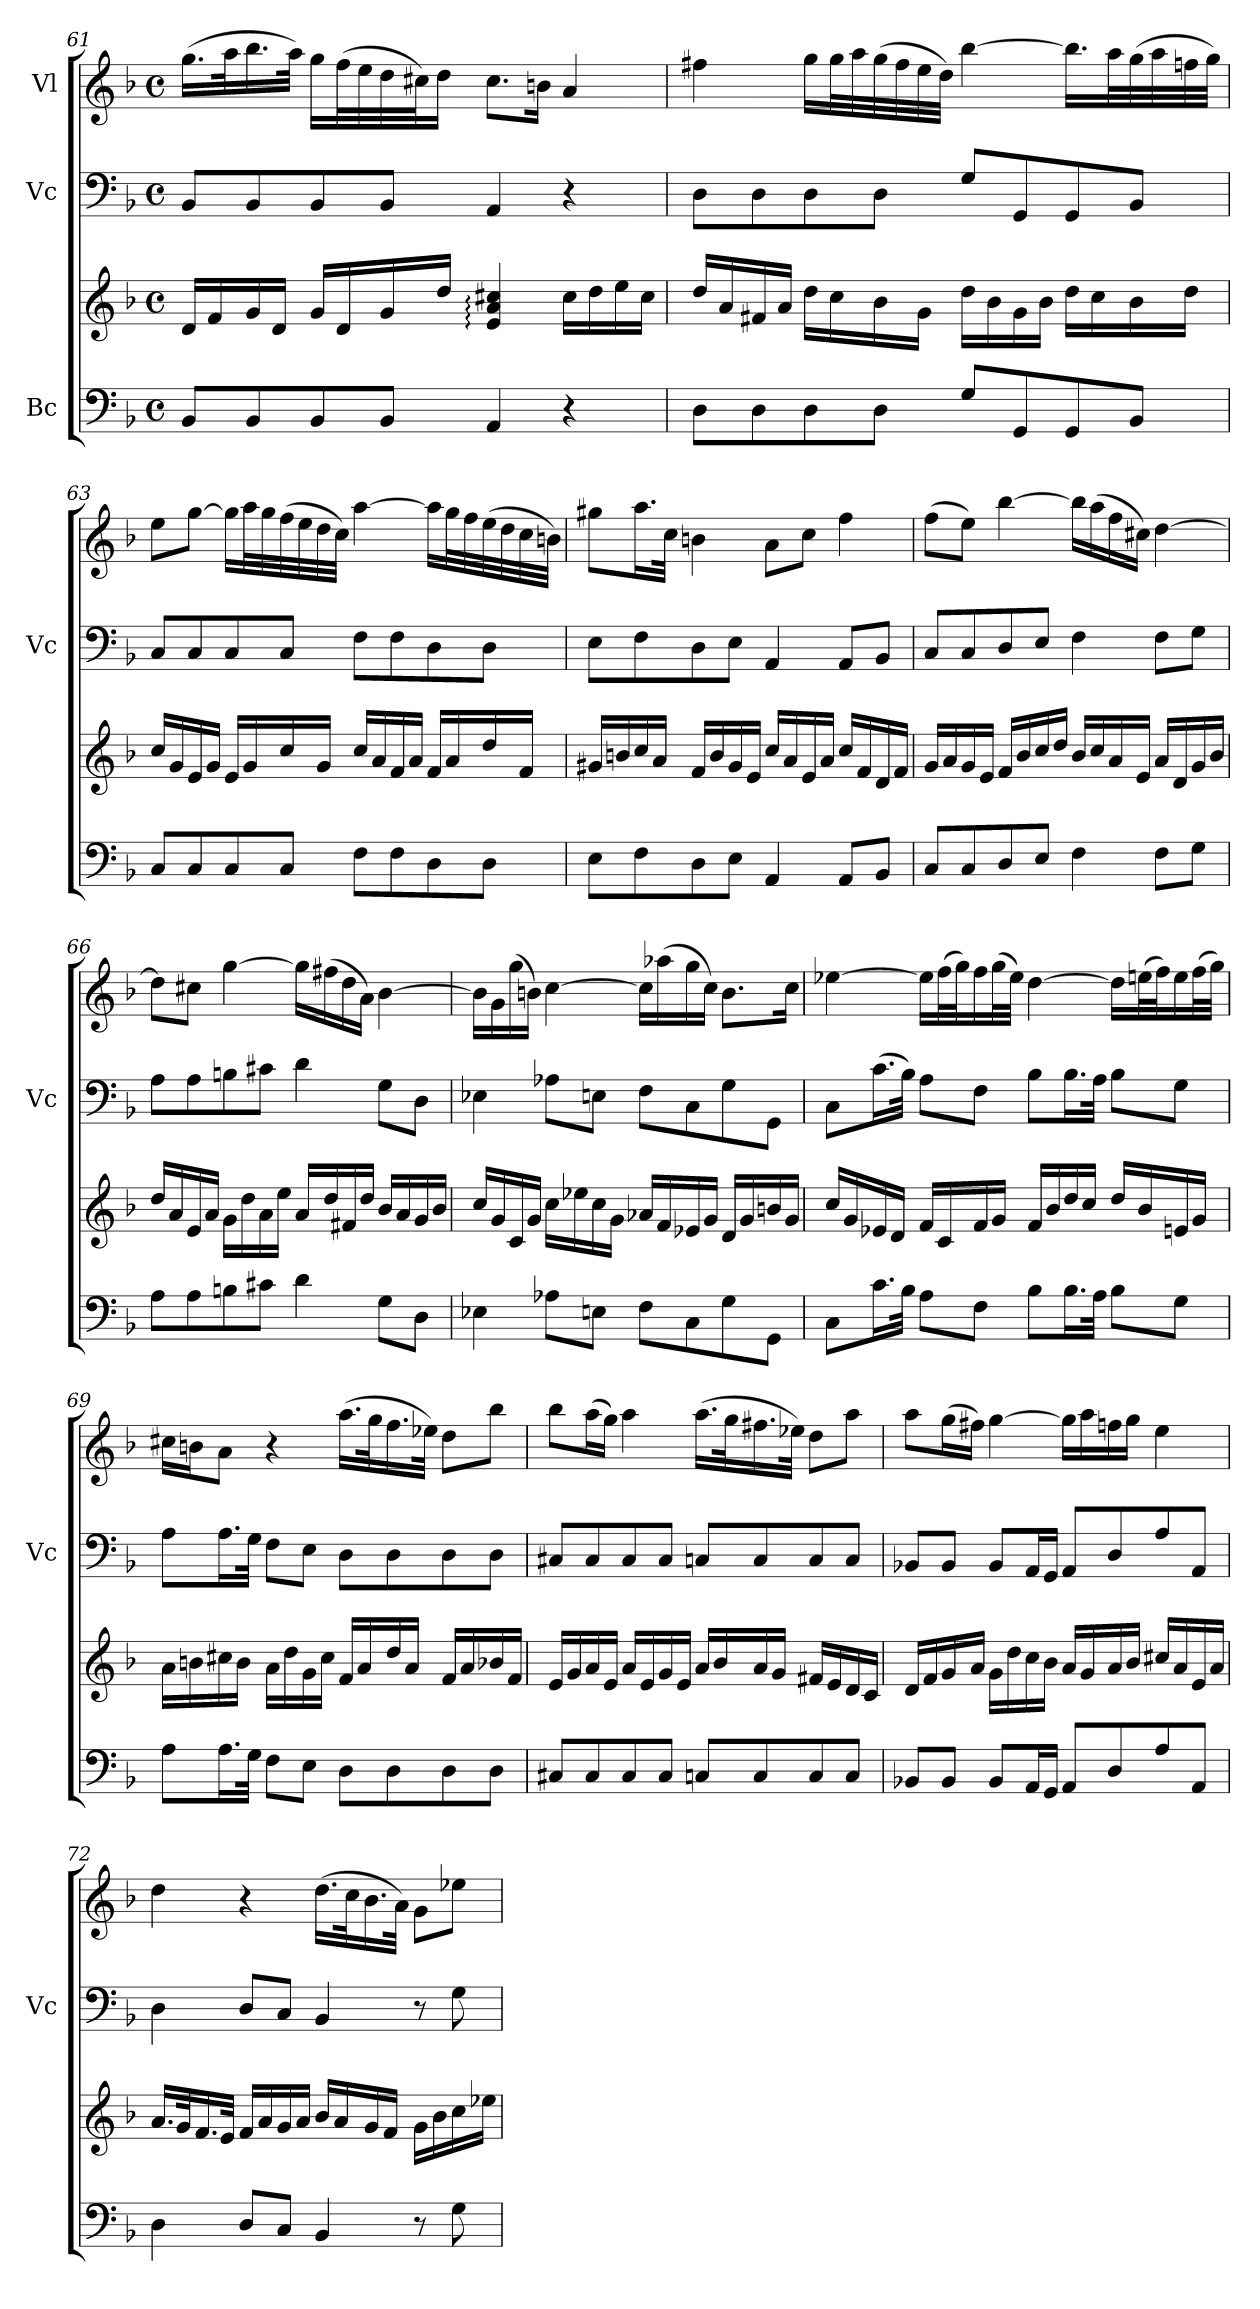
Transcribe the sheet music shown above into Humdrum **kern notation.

**kern	**kern	**kern	**kern
*part3	*part3	*part2	*part1
*staff4	*staff3	*staff2	*staff1
*I"Bc	*	*I"Vc	*I"Vl
*	*	*I'Vc	*
*clefF4	*clefG2	*clefF4	*clefG2
*k[b-]	*k[b-]	*k[b-]	*k[b-]
*M4/4	*M4/4	*M4/4	*M4/4
*met(c)	*met(c)	*met(c)	*met(c)
=61	=61	=61	=61
8BB-/L	16d/LL	8BB-/L	(16.gg\LL
.	16f/	.	.
.	.	.	32aa\K
8BB-/	16g/	8BB-/	16.bb-\
.	16d/JJ	.	.
.	.	.	32aa\JJk)
8BB-/	16g/LL	8BB-/	16gg\LL
.	16d/	.	(32ff\L
.	.	.	32ee\
8BB-/J	16g/	8BB-/J	32dd\
.	.	.	32cc#X\J)
.	16dd/JJ	.	16dd\JJ
4AA/	4e/: 4a/: 4cc#X/:	4AA/	8.cc#\L
.	.	.	16bn\Jk
4r	16cc#\LL	4r	4a/
.	16dd\	.	.
.	16ee\	.	.
.	16cc#\JJ	.	.
!!LO:LB:g=z
=62	=62	=62	=62
8D\L	16dd/LL	8D\L	4ff#X\
.	16a/	.	.
8D\	16f#X/	8D\	.
.	16a/JJ	.	.
8D\	16dd\LL	8D\	16gg\LL
.	16cc\	.	32gg\L
.	.	.	32aa\
8D\J	16b-\	8D\J	(32gg\
.	.	.	32ff#\
.	16g\JJ	.	32ee\
.	.	.	32dd\JJJ)
8G/L	16dd\LL	8G/L	[4bb-\
.	16b-\	.	.
8GG/	16g\	8GG/	.
.	16b-\JJ	.	.
8GG/	16dd\LL	8GG/	16.bb-\LL]
.	16cc\	.	.
.	.	.	32aa\L
8BB-/J	16b-\	8BB-/J	(32gg\
.	.	.	32aa\
.	16dd\JJ	.	32ffn\
.	.	.	32gg\JJJ)
=63	=63	=63	=63
8C/L	16cc/LL	8C/L	8ee\L
.	16g/	.	.
8C/	16e/	8C/	[8gg\J
.	16g/JJ	.	.
8C/	16e/LL	8C/	16gg\LL]
.	16g/	.	32aa\L
.	.	.	32gg\
8C/J	16cc/	8C/J	(32ff\
.	.	.	32ee\
.	16g/JJ	.	32dd\
.	.	.	32cc\JJJ)
8F\L	16cc/LL	8F\L	[4aa\
.	16a/	.	.
8F\	16f/	8F\	.
.	16a/JJ	.	.
8D\	16f/LL	8D\	16aa\LL]
.	16a/	.	32gg\L
.	.	.	32ff\
8D\J	16dd/	8D\J	(32ee\
.	.	.	32dd\
.	16f/JJ	.	32cc\
.	.	.	32bn\JJJ)
=64	=64	=64	=64
8E\L	16g#X/LL	8E\L	8gg#X\L
.	16bn/	.	.
8F\	16cc/	8F\	16.aa\L
.	16a/JJ	.	.
.	.	.	32cc\JJk
8D\	16f/LL	8D\	4bn\
.	16b/	.	.
8E\J	16g#/	8E\J	.
.	16e/JJ	.	.
4AA/	16cc/LL	4AA/	8a\L
.	16a/	.	.
.	16e/	.	8cc\J
.	16a/JJ	.	.
8AA/L	16cc/LL	8AA/L	4ff\
.	16f/	.	.
8BB-/J	16d/	8BB-/J	.
.	16f/JJ	.	.
!!LO:LB:g=z
=65	=65	=65	=65
8C/L	16g/LL	8C/L	(8ff\L
.	16a/	.	.
8C/	16g/	8C/	8ee\J)
.	16e/JJ	.	.
8D/	16f/LL	8D/	[4bb-\
.	16b-/	.	.
8E/J	16cc/	8E/J	.
.	16dd/JJ	.	.
4F\	16b-/LL	4F\	16bb-\LL]
.	16cc/	.	(16aa\
.	16a/	.	16ff\
.	16e/JJ	.	16cc#X\JJ)
8F\L	16a/LL	8F\L	[4dd\
.	16d/	.	.
8G\J	16g/	8G\J	.
.	16b-/JJ	.	.
=66	=66	=66	=66
8A\L	16dd/LL	8A\L	8dd\L]
.	16a/	.	.
8A\	16e/	8A\	8cc#X\J
.	16a/JJ	.	.
8Bn\	16g\LL	8Bn\	[4gg\
.	16dd\	.	.
8c#X\J	16a\	8c#X\J	.
.	16ee\JJ	.	.
4d\	16a/LL	4d\	16gg\LL]
.	16dd/	.	(16ff#X\
.	16f#X/	.	16dd\
.	16dd/JJ	.	16a\JJ)
8G\L	16b-/LL	8G\L	[4b-\
.	16a/	.	.
8D\J	16g/	8D\J	.
.	16b-/JJ	.	.
=67	=67	=67	=67
4E-X\	16cc/LL	4E-X\	16b-\LL]
.	16g/	.	16g\
.	16c/	.	(16gg\
.	16g/JJ	.	16bn\JJ)
8A-X\L	16cc\LL	8A-X\L	[4cc\
.	16ee-X\	.	.
8En\J	16cc\	8En\J	.
.	16g\JJ	.	.
8F\L	16a-X/LL	8F\L	16cc\LL]
.	16f/	.	(16aa-X\
8C\	16e-X/	8C\	16gg\
.	16g/JJ	.	16cc\JJ)
8G\	16d/LL	8G\	8.b\L
.	16g/	.	.
8GG\J	16bn/	8GG\J	.
.	16g/JJ	.	16cc\Jk
!!LO:PB:g=z
=68	=68	=68	=68
8C\L	16cc/LL	8C\L	[4ee-X\
.	16g/	.	.
16.c\L	16e-X/	(16.c\L	.
.	16d/JJ	.	.
32B-\JJk	.	32B-\JJk)	.
8A\L	16f/LL	8A\L	16ee-\LL]
.	16c/	.	(32ff\L
.	.	.	32gg\J)
8F\J	16f/	8F\J	16ff\
.	16g/JJ	.	(32gg\L
.	.	.	32ee-\JJJ)
8B-\L	16f/LL	8B-\L	[4dd\
.	16b-/	.	.
16.B-\L	16dd/	16.B-\L	.
.	16cc/JJ	.	.
32A\JJk	.	32A\JJk	.
8B-\L	16dd/LL	8B-\L	16dd\LL]
.	16b-/	.	(32een\L
.	.	.	32ff\J)
8G\J	16en/	8G\J	16ee\
.	16g/JJ	.	(32ff\L
.	.	.	32gg\JJJ)
=69	=69	=69	=69
8A\L	16a\LL	8A\L	16cc#X\LL
.	16bn\	.	16bn\J
16.A\L	16cc#X\	16.A\L	8a\J
.	16b\JJ	.	.
32G\JJk	.	32G\JJk	.
8F\L	16a\LL	8F\L	4r
.	16dd\	.	.
8E\J	16g\	8E\J	.
.	16cc#\JJ	.	.
8D\L	16f/LL	8D\L	(16.aa\LL
.	16a/	.	.
.	.	.	32gg\K
8D\	16dd/	8D\	16.ff\
.	16a/JJ	.	.
.	.	.	32ee-X\JJk)
8D\	16f/LL	8D\	8dd\L
.	16a/	.	.
8D\J	16b-X/	8D\J	8bb-\J
.	16f/JJ	.	.
=70	=70	=70	=70
8C#X/L	16e/LL	8C#X/L	8bb-\L
.	16g/	.	.
8C#/	16a/	8C#/	(16aa\L
.	16e/JJ	.	16gg\JJ)
8C#/	16a/LL	8C#/	4aa\
.	16e/	.	.
8C#/J	16g/	8C#/J	.
.	16e/JJ	.	.
8Cn/L	16a/LL	8Cn/L	(16.aa\LL
.	16b-/	.	.
.	.	.	32gg\K
8C/	16a/	8C/	16.ff#X\
.	16g/JJ	.	.
.	.	.	32ee-X\JJk)
8C/	16f#X/LL	8C/	8dd\L
.	16e/	.	.
8C/J	16d/	8C/J	8aa\J
.	16c/JJ	.	.
!!LO:LB:g=z
=71	=71	=71	=71
8BB-X/L	16d/LL	8BB-X/L	8aa\L
.	16f/	.	.
8BB-/J	16g/	8BB-/J	(16gg\L
.	16a/JJ	.	16ff#X\JJ)
8BB-/L	16g\LL	8BB-/L	[4gg\
.	16dd\	.	.
16AA/L	16cc\	16AA/L	.
16GG/JJ	16b-\JJ	16GG/JJ	.
8AA/L	16a/LL	8AA/L	16gg\LL]
.	16g/	.	16aa\
8D/	16a/	8D/	16ffn\
.	16b-/JJ	.	16gg\JJ
8A/	16cc#X/LL	8A/	4ee\
.	16a/	.	.
8AA/J	16e/	8AA/J	.
.	16a/JJ	.	.
=72	=72	=72	=72
4D\	16.a/LL	4D\	4dd\
.	32g/K	.	.
.	16.f/	.	.
.	32e/JJk	.	.
8D/L	16f/LL	8D/L	4r
.	16a/	.	.
8C/J	16g/	8C/J	.
.	16a/JJ	.	.
4BB-/	16b-/LL	4BB-/	(16.dd\LL
.	16a/	.	.
.	.	.	32cc\K
.	16g/	.	16.b-\
.	16f/JJ	.	.
.	.	.	32a\JJk)
8r	16g\LL	8r	8g\L
.	16b-\	.	.
8G\	16cc\	8G\	8ee-X\J
.	16ee-X\JJ	.	.
=	=	=	=
*-	*-	*-	*-
